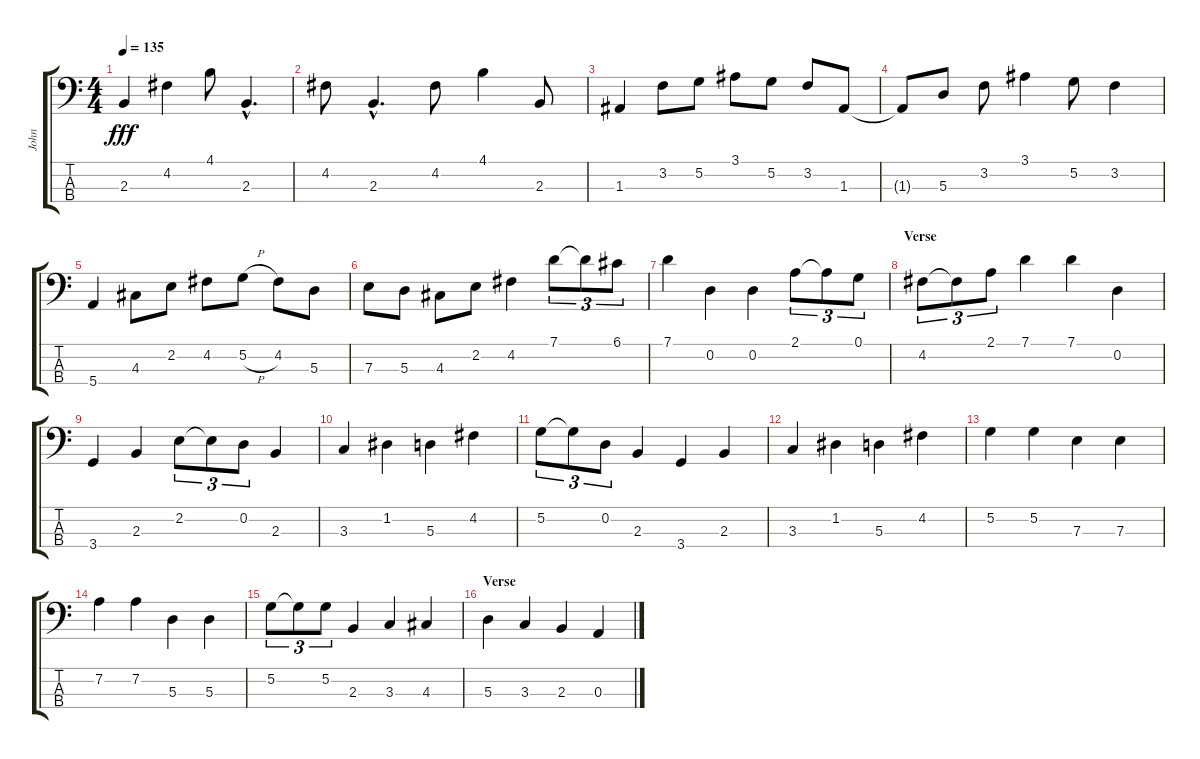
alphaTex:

\track ("John" "John") {instrument electricbassfinger}
\staff {score tabs}
\tuning (G2 D2 A1 E1) {hide}
\ts (4 4)
\tempo 135
\clef f4
\ks c
2.3.4{dy fff} 4.2.4 4.1.8 2.3{hac}.4{d} |
4.2.8 2.3{hac}.4{d} 4.2.8 4.1.4 2.3.8 |
1.3.4 3.2.8 5.2.8 3.1.8 5.2.8 3.2.8 1.3.8 |
1.3{t}.8 5.3.8 3.2.8 3.1.4 5.2.8 3.2.4 |
5.4.4 4.3.8 2.2.8 4.2.8 5.2{h}.8 4.2.8 5.3.8 |
7.3.8 5.3.8 4.3.8 2.2.8 4.2.4 7.1.8{tu (3 2)} 7.1{t}.8{tu (3 2)} 6.1.8{tu (3 2)} |
7.1.4 0.2.4 0.2.4 2.1.8{tu (3 2)} 2.1{t}.8{tu (3 2)} 0.1.8{tu (3 2)} |
\section ("" "Verse")
4.2.8{tu (3 2)} 4.2{t}.8{tu (3 2)} 2.1.8{tu (3 2)} 7.1.4 7.1.4 0.2.4 |
3.4.4{volume 14} 2.3.4 2.2.8{tu (3 2)} 2.2{t}.8{tu (3 2)} 0.2.8{tu (3 2)} 2.3.4 |
3.3.4 1.2.4 5.3.4 4.2.4 |
5.2.8{tu (3 2)} 5.2{t}.8{tu (3 2)} 0.2.8{tu (3 2)} 2.3.4 3.4.4 2.3.4 |
3.3.4 1.2.4 5.3.4 4.2.4 |
5.2.4 5.2.4 7.3.4 7.3.4 |
7.2.4 7.2.4 5.3.4 5.3.4 |
5.2.8{tu (3 2)} 5.2{t}.8{tu (3 2)} 5.2.8{tu (3 2)} 2.3.4 3.3.4 4.3.4 |
\section ("" "Verse")
5.3.4 3.3.4 2.3.4 0.3.4
